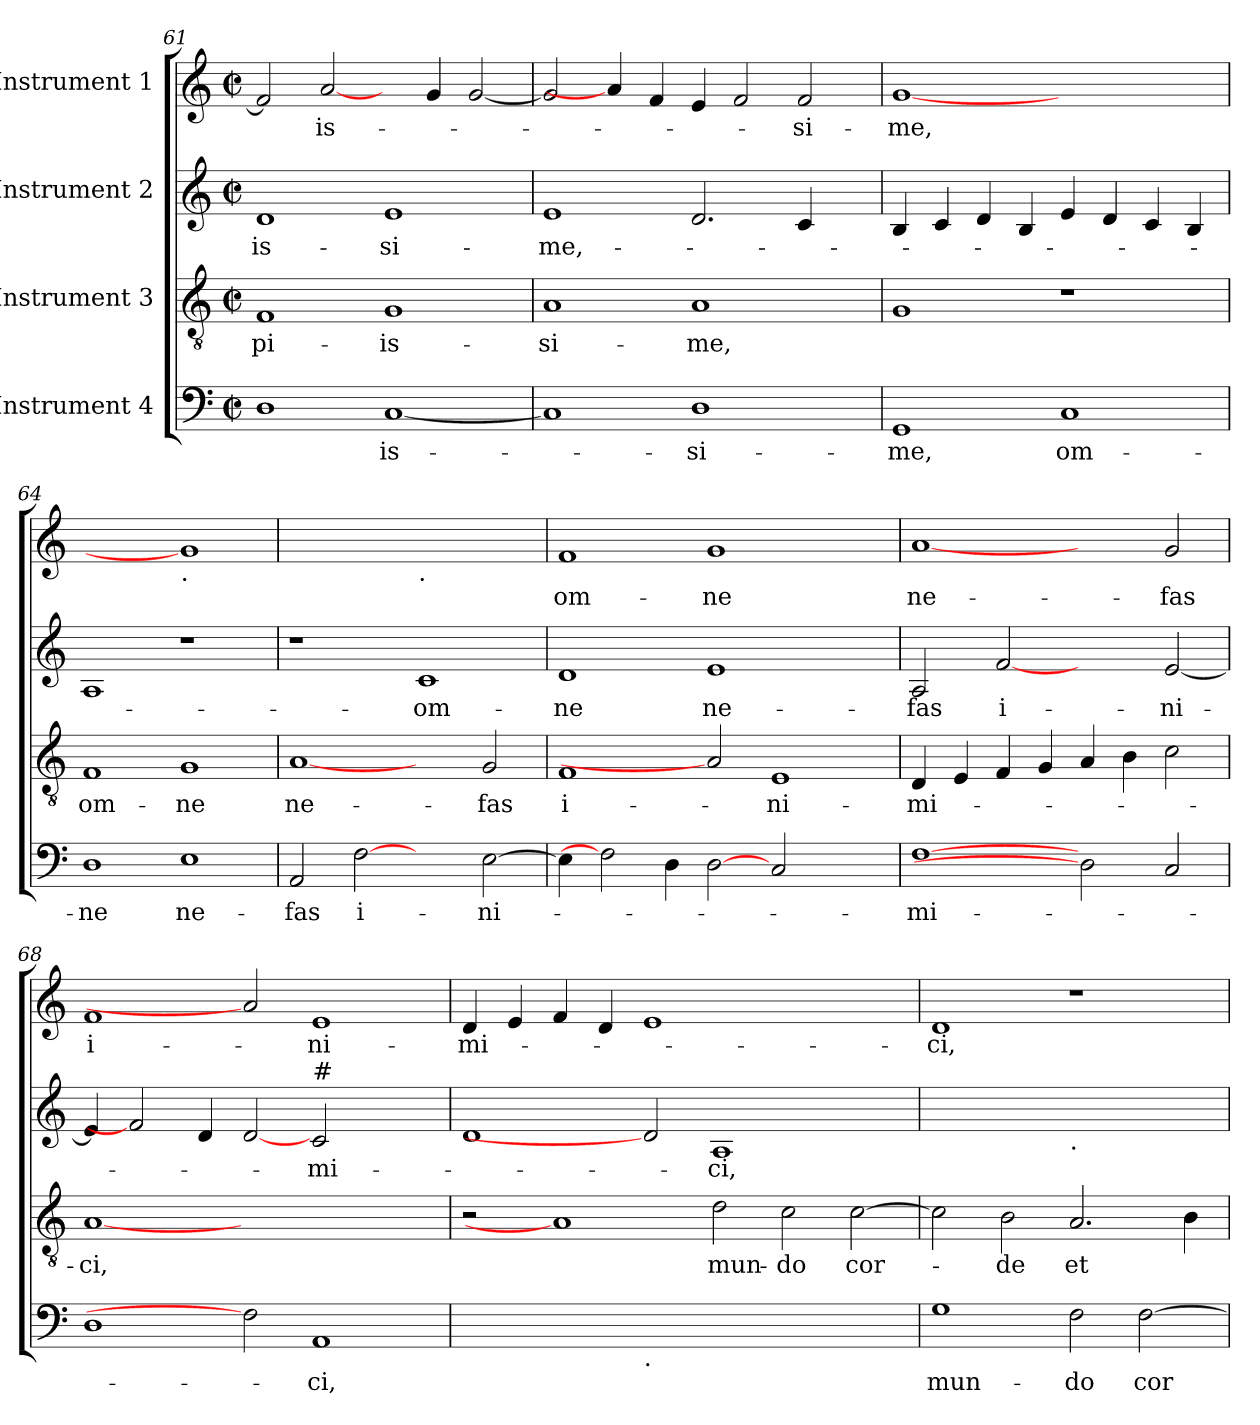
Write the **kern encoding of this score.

**kern	**text	**kern	**text	**kern	**text	**kern	**text
*part4	*part4	*part3	*part3	*part2	*part2	*part1	*part1
*staff4	*staff4	*staff3	*staff3	*staff2	*staff2	*staff1	*staff1
*I"Instrument 4	*	*I"Instrument 3	*	*I"Instrument 2	*	*I"Instrument 1	*
!!LO:LB:g=z
*clefF4	*	*clefGv2	*	*clefG2	*	*clefG2	*
*k[]	*	*k[]	*	*k[]	*	*k[]	*
*M2/2	*	*M2/2	*	*M2/2	*	*M2/2	*
*met(c|)	*	*met(c|)	*	*met(c|)	*	*met(c|)	*
=61	=61	=61	=61	=61	=61	=61	=61
!	!	!	!LO:LY:b	!	!LO:LY:b	!	!
1D	.	1F	pi-	1d	-is-	2f/]	.
!	!	!	!	!	!	!	!LO:LY:b
.	.	.	.	.	.	[2a/	-is-
!	!LO:LY:b	!	!LO:LY:b	!	!LO:LY:b	!	!
[<1C	-is-	1G	-is-	1e	-si-	4ryy	.
.	.	.	.	.	.	4g/	.
.	.	.	.	.	.	[<2g/	.
=62	=62	=62	=62	=62	=62	=62	=62
!	!	!	!LO:LY:b	!	!LO:LY:b	!	!
1C]	.	1A	-si-	1e	-me,-	2g/]	.
.	.	.	.	.	.	4a/]	.
.	.	.	.	.	.	4f/	.
!	!LO:LY:b	!	!LO:LY:b	!	!	!	!
1D	-si-	1A	-me,	2.d/	.	4e/	.
.	.	.	.	.	.	2f/	.
!	!	!	!	!	!	!	!LO:LY:b
.	.	.	.	4c/	.	2f/	-si-
4ryy	.	4ryy	.	4ryy	.	.	.
=63	=63	=63	=63	=63	=63	=63	=63
!	!LO:LY:b	!	!	!	!	!	!LO:LY:b
1GG	-me,	1G	.	4B/	.	[1g	-me,
.	.	.	.	4c/	.	.	.
.	.	.	.	4d/	.	.	.
.	.	.	.	4B/	.	.	.
!	!LO:LY:b	!	!	!	!	!	!
1C	om-	1r	.	4e/	.	1ryy	.
.	.	.	.	4d/	.	.	.
.	.	.	.	4c/	.	.	.
.	.	.	.	4B/	.	.	.
=64	=64	=64	=64	=64	=64	=64	=64
!	!LO:LY:b	!	!LO:LY:b	!	!	!	!
1D	-ne	1F	om-	1A	.	1ryy	.
!	!	!	!	!	!	!LO:TX:b:t=.	!
!	!LO:LY:b	!	!LO:LY:b	!	!	!	!
1E	ne-	1G	-ne	1r	.	1g]	.
=65	=65	=65	=65	=65	=65	=65	=65
!	!LO:LY:b	!	!LO:LY:b	!	!	!	!
2AA/	-fas	[1A	ne-	1r	.	1ryy	.
!	!LO:LY:b	!	!	!	!	!	!
[2F	i-	.	.	.	.	.	.
!	!	!	!	!	!	!LO:TX:b:t=.	!
!	!	!	!	!	!LO:LY:b	!	!
2ryy	.	2ryy	.	1c	-om-	1ryy	.
!	!LO:LY:b	!	!LO:LY:b	!	!	!	!
[>2E\	-ni-	2G/	-fas	.	.	.	.
=66	=66	=66	=66	=66	=66	=66	=66
!	!	!	!LO:LY:b	!	!LO:LY:b	!	!LO:LY:b
4E\]	.	1F	i-	1d	-ne	1f	om-
2F]	.	.	.	.	.	.	.
4D\	.	.	.	.	.	.	.
!	!	!	!	!	!LO:LY:b	!	!LO:LY:b
[2D	.	2A]	.	1e	ne-	1g	-ne
!	!	!	!LO:LY:b	!	!	!	!
2C/	.	1E	-ni-	.	.	.	.
2ryy	.	.	.	2ryy	.	2ryy	.
!!LO:LB:g=z
=67	=67	=67	=67	=67	=67	=67	=67
!	!LO:LY:b	!	!LO:LY:b	!	!LO:LY:b	!	!LO:LY:b
[1F	-mi-	4D/	-mi-	2A/	-fas	[1a	ne-
.	.	4E/	.	.	.	.	.
!	!	!	!	!	!LO:LY:b	!	!
.	.	4F/	.	[2f	i-	.	.
.	.	4G/	.	.	.	.	.
2D]	.	4A/	.	2ryy	.	2ryy	.
.	.	4B\	.	.	.	.	.
!	!	!	!	!	!LO:LY:b	!	!LO:LY:b
2C/	.	2c\	.	[<2e/	-ni-	2g/	-fas
=68	=68	=68	=68	=68	=68	=68	=68
!	!	!	!LO:LY:b	!	!	!	!LO:LY:b
1D	.	[1A	-ci,	4e/]	.	1f	i-
.	.	.	.	2f]	.	.	.
.	.	.	.	4d/	.	.	.
2F]	.	1.ryy	.	[2d	.	2a]	.
!	!	!	!	!LO:TX:a:t=#	!	!	!
!	!LO:LY:b	!	!	!	!LO:LY:b	!	!LO:LY:b
1AA	-ci,	.	.	2c/	-mi-	1e	-ni-
.	.	.	.	2ryy	.	.	.
=69	=69	=69	=69	=69	=69	=69	=69
!	!	!	!	!	!	!	!LO:LY:b
1ryy	.	2r	.	1d	.	4d/	-mi-
.	.	.	.	.	.	4e/	.
.	.	1A]	.	.	.	4f/	.
.	.	.	.	.	.	4d/	.
!LO:TX:b:t=.	!	!	!	!	!	!	!
0ryy	.	.	.	2d]	.	1e	.
!	!	!	!LO:LY:b	!	!LO:LY:b	!	!
.	.	2d\	mun-	1A	-ci,	.	.
!	!	!	!LO:LY:b	!	!	!	!
.	.	2c\	-do	.	.	1ryy	.
!	!	!	!LO:LY:b	!	!	!	!
.	.	[>2c\	cor-	2ryy	.	.	.
=70	=70	=70	=70	=70	=70	=70	=70
!	!LO:LY:b	!	!	!	!	!	!LO:LY:b
1G	mun-	2c\]	.	1ryy	.	1d	-ci,
!	!	!	!LO:LY:b	!	!	!	!
.	.	2B\	-de	.	.	.	.
!	!	!	!	!LO:TX:b:t=.	!	!	!
!	!LO:LY:b	!	!LO:LY:b	!	!	!	!
2F\	-do	2.A/	et	1ryy	.	1r	.
!	!LO:LY:b	!	!	!	!	!	!
[>2F\	cor-	.	.	.	.	.	.
.	.	4B\	.	.	.	.	.
=	=	=	=	=	=	=	=
*-	*-	*-	*-	*-	*-	*-	*-
